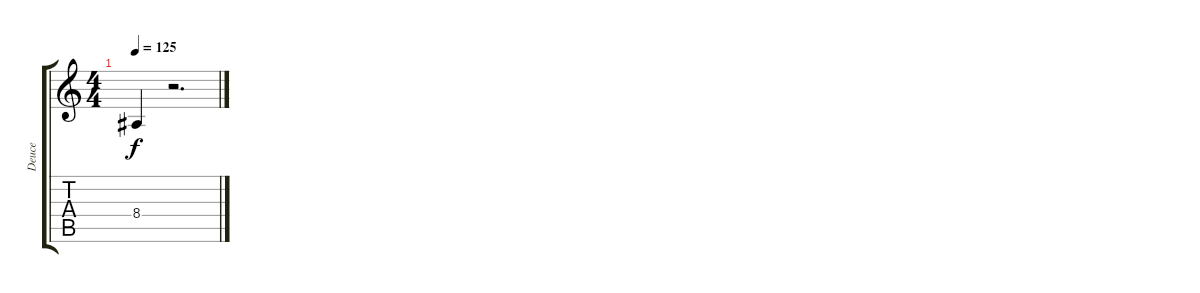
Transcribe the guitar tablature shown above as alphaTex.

\track ("Deuce" "Deuce") {instrument clarinet}
\staff {score tabs}
\tuning (E4 B3 G3 D3 A2 D2) {hide}
\ts (4 4)
\tempo 125
\clef g2
\ks c
8.4.4{dy f} r.2{d}
